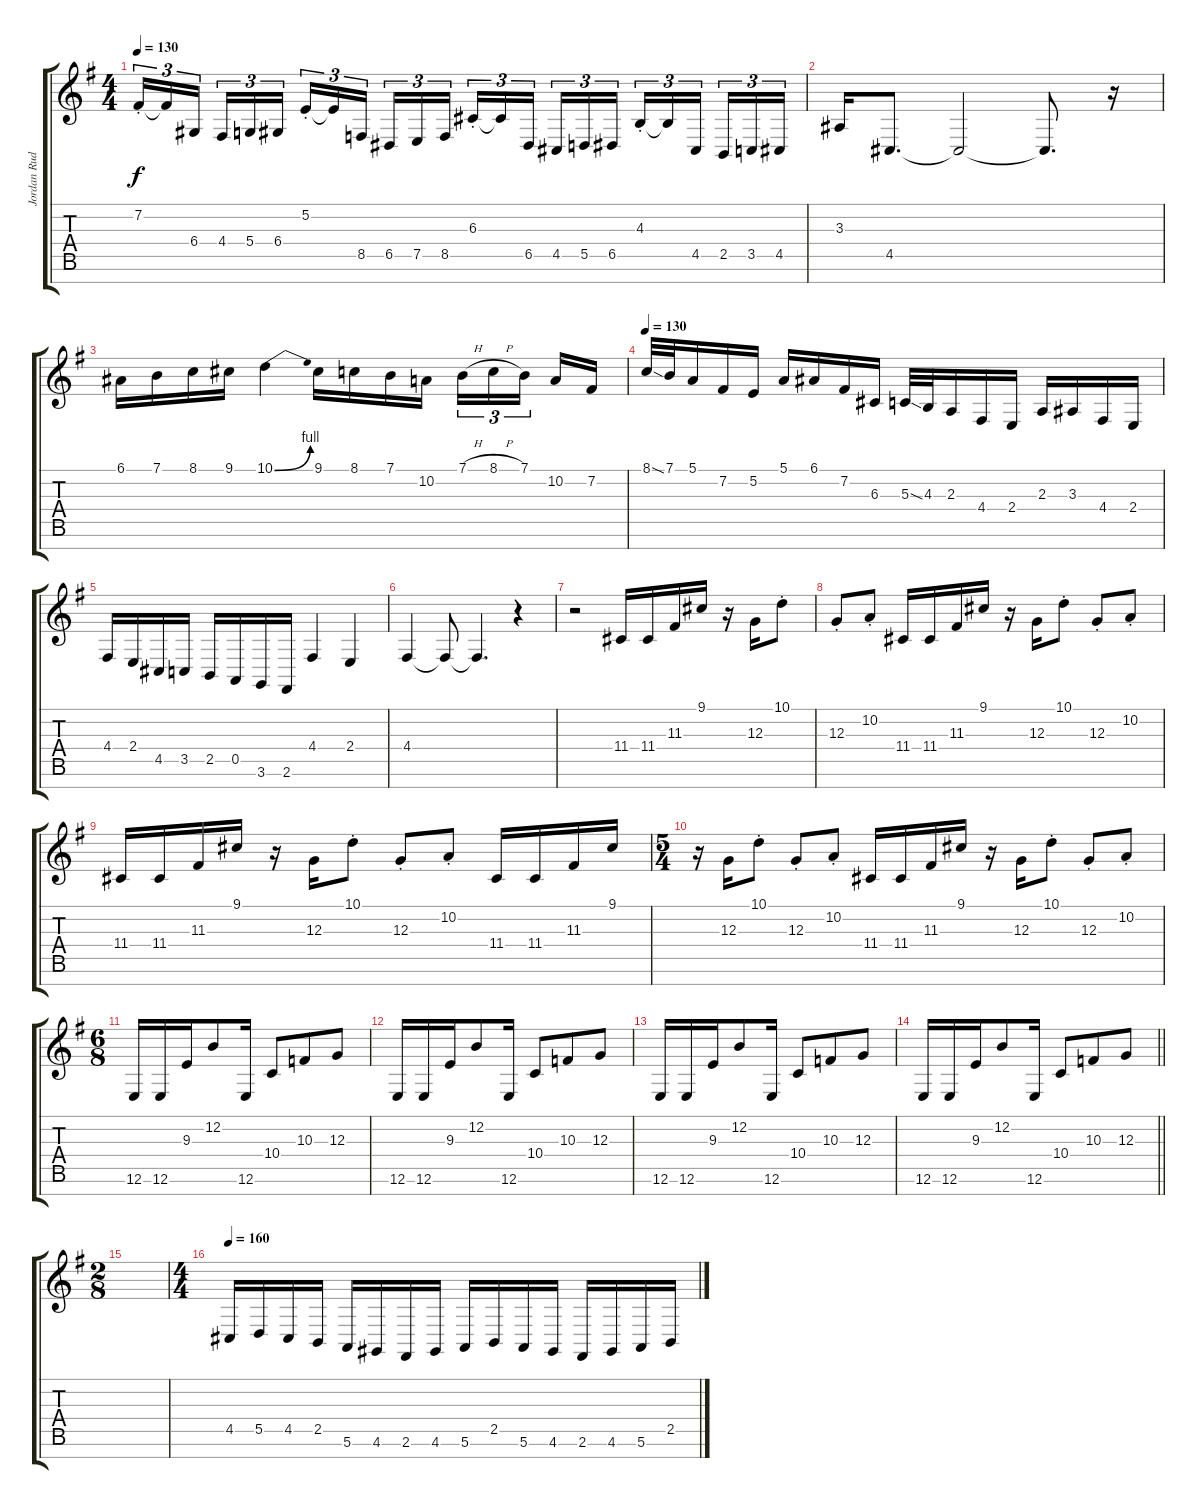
\track ("Jordan Rudess - Keyboards" "Jordan Rud") {instrument lead2sawtooth}
\staff {score tabs}
\tuning (E4 B3 G3 D3 A2 E2 B1) {hide}
\ts (4 4)
\tempo 130
\clef g2
\ks g
7.2{st}.16{tu (3 2) dy f} 7.2{t}.16{tu (3 2)} 6.4.16{tu (3 2) beam splitsecondary} 4.4.16{tu (3 2)} 5.4.16{tu (3 2)} 6.4.16{tu (3 2)} 5.2{st}.16{tu (3 2)} 5.2{t}.16{tu (3 2)} 8.5.16{tu (3 2) beam splitsecondary} 6.5.16{tu (3 2)} 7.5.16{tu (3 2)} 8.5.16{tu (3 2)} 6.3{st}.16{tu (3 2)} 6.3{t}.16{tu (3 2)} 6.5.16{tu (3 2) beam splitsecondary} 4.5.16{tu (3 2)} 5.5.16{tu (3 2)} 6.5.16{tu (3 2)} 4.3{st}.16{tu (3 2)} 4.3{t}.16{tu (3 2)} 4.5.16{tu (3 2) beam splitsecondary} 2.5.16{tu (3 2)} 3.5.16{tu (3 2)} 4.5.16{tu (3 2)} |
3.3.16 4.5.8{d} 4.5{t}.2 4.5{t}.8{d} r.16 |
6.1.16 7.1.16 8.1.16 9.1.16 10.1{be (bend 0 0 60 4)}.4 9.1.16 8.1.16 7.1.16 10.2.16 7.1{h}.16{tu (3 2)} 8.1{h}.16{tu (3 2)} 7.1.16{tu (3 2) beam splitsecondary} 10.2.16 7.2.16 |
\tempo 130
8.1{ss}.32{instrument lead1square} 7.1.32 5.1.16 7.2.16 5.2.16 5.1.16 6.1.16 7.2.16 6.3.16 5.3{ss}.32 4.3.32 2.3.16 4.4.16 2.4.16 2.3.16 3.3.16 4.4.16 2.4.16 |
4.4.16 2.4.16 4.5.16 3.5.16 2.5.16 0.5.16 3.6.16 2.6.16 4.4.4 2.4.4 |
4.4.4 4.4{t}.8 4.4{t}.4{d} r.4 |
r.2{volume 11 instrument lead1square} 11.4.16 11.4.16 11.3.16 9.1.16 r.16 12.3.16 10.1{st}.8 |
12.3{st}.8 10.2{st}.8 11.4.16 11.4.16 11.3.16 9.1.16 r.16 12.3.16 10.1{st}.8 12.3{st}.8 10.2{st}.8 |
11.4.16 11.4.16 11.3.16 9.1.16 r.16 12.3.16 10.1{st}.8 12.3{st}.8 10.2{st}.8 11.4.16 11.4.16 11.3.16 9.1.16 |
\ts (5 4)
r.16 12.3.16 10.1{st}.8 12.3{st}.8 10.2{st}.8 11.4.16 11.4.16 11.3.16 9.1.16 r.16 12.3.16 10.1{st}.8 12.3{st}.8 10.2{st}.8 |
\ts (6 8)
12.6.16{instrument lead1square} 12.6.16 9.3.16 12.2.8 12.6.16 10.4.8 10.3.8 12.3.8 |
12.6.16 12.6.16 9.3.16 12.2.8 12.6.16 10.4.8 10.3.8 12.3.8 |
12.6.16 12.6.16 9.3.16 12.2.8 12.6.16 10.4.8 10.3.8 12.3.8 |
\barLineRight lightlight
12.6.16 12.6.16 9.3.16 12.2.8 12.6.16 10.4.8 10.3.8 12.3.8 |
\ts (2 8)
|
\ts (4 4)
\tempo 160
4.5.16{volume 9 instrument lead2sawtooth} 5.5.16 4.5.16 2.5.16 5.6.16 4.6.16 2.6.16 4.6.16 5.6.16 2.5.16 5.6.16 4.6.16 2.6.16 4.6.16 5.6.16 2.5.16
